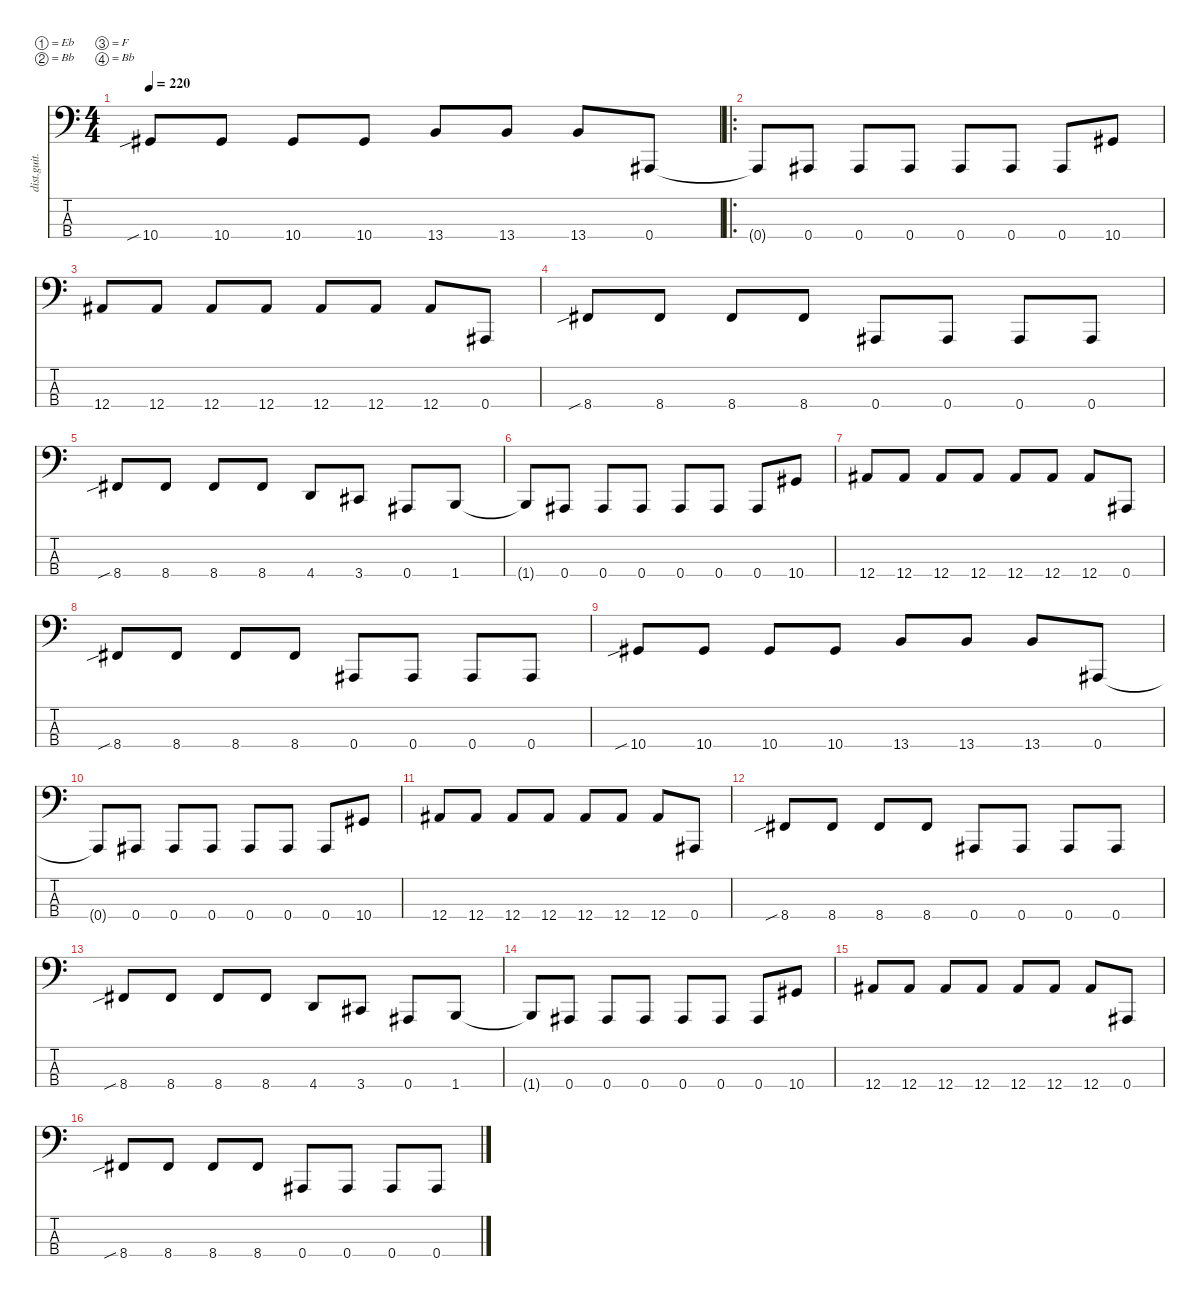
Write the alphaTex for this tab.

\defaultSystemsLayout 4
\hideDynamics
\bracketExtendMode nobrackets
\otherSystemsTrackNameOrientation horizontal
\track ("Bass" "dist.guit.") {instrument electricbasspick}
\staff {score tabs}
\tuning (Eb2 Bb1 F1 Bb0)
\ts (4 4)
\tempo 220
\clef f4
\ks c
10.4{sib acc #}.8{dy mf beam Up} 10.4{acc #}.8{beam Up} 10.4{acc #}.8{beam Up} 10.4{acc #}.8{beam Up} 13.4.8{beam Up} 13.4.8{beam Up} 13.4.8{beam Up} 0.4{acc #}.8{beam Up} |
\ro
0.4{t acc #}.8{beam Up} 0.4{acc #}.8{beam Up} 0.4{acc #}.8{beam Up} 0.4{acc #}.8{beam Up} 0.4{acc #}.8{beam Up} 0.4{acc #}.8{beam Up} 0.4{acc #}.8{beam Up} 10.4{acc #}.8{beam Up} |
12.4{acc #}.8{beam Up} 12.4{acc #}.8{beam Up} 12.4{acc #}.8{beam Up} 12.4{acc #}.8{beam Up} 12.4{acc #}.8{beam Up} 12.4{acc #}.8{beam Up} 12.4{acc #}.8{beam Up} 0.4{acc #}.8{beam Up} |
8.4{sib acc #}.8{beam Up} 8.4{acc #}.8{beam Up} 8.4{acc #}.8{beam Up} 8.4{acc #}.8{beam Up} 0.4{acc #}.8{beam Up} 0.4{acc #}.8{beam Up} 0.4{acc #}.8{beam Up} 0.4{acc #}.8{beam Up} |
8.4{sib acc #}.8{beam Up} 8.4{acc #}.8{beam Up} 8.4{acc #}.8{beam Up} 8.4{acc #}.8{beam Up} 4.4.8{beam Up} 3.4{acc #}.8{beam Up} 0.4{acc #}.8{beam Up} 1.4.8{beam Up} |
1.4{t}.8{beam Up} 0.4{acc #}.8{beam Up} 0.4{acc #}.8{beam Up} 0.4{acc #}.8{beam Up} 0.4{acc #}.8{beam Up} 0.4{acc #}.8{beam Up} 0.4{acc #}.8{beam Up} 10.4{acc #}.8{beam Up} |
12.4{acc #}.8{beam Up} 12.4{acc #}.8{beam Up} 12.4{acc #}.8{beam Up} 12.4{acc #}.8{beam Up} 12.4{acc #}.8{beam Up} 12.4{acc #}.8{beam Up} 12.4{acc #}.8{beam Up} 0.4{acc #}.8{beam Up} |
8.4{sib acc #}.8{beam Up} 8.4{acc #}.8{beam Up} 8.4{acc #}.8{beam Up} 8.4{acc #}.8{beam Up} 0.4{acc #}.8{beam Up} 0.4{acc #}.8{beam Up} 0.4{acc #}.8{beam Up} 0.4{acc #}.8{beam Up} |
10.4{sib acc #}.8{beam Up} 10.4{acc #}.8{beam Up} 10.4{acc #}.8{beam Up} 10.4{acc #}.8{beam Up} 13.4.8{beam Up} 13.4.8{beam Up} 13.4.8{beam Up} 0.4{acc #}.8{beam Up} |
0.4{t acc #}.8{beam Up} 0.4{acc #}.8{beam Up} 0.4{acc #}.8{beam Up} 0.4{acc #}.8{beam Up} 0.4{acc #}.8{beam Up} 0.4{acc #}.8{beam Up} 0.4{acc #}.8{beam Up} 10.4{acc #}.8{beam Up} |
12.4{acc #}.8{beam Up} 12.4{acc #}.8{beam Up} 12.4{acc #}.8{beam Up} 12.4{acc #}.8{beam Up} 12.4{acc #}.8{beam Up} 12.4{acc #}.8{beam Up} 12.4{acc #}.8{beam Up} 0.4{acc #}.8{beam Up} |
8.4{sib acc #}.8{beam Up} 8.4{acc #}.8{beam Up} 8.4{acc #}.8{beam Up} 8.4{acc #}.8{beam Up} 0.4{acc #}.8{beam Up} 0.4{acc #}.8{beam Up} 0.4{acc #}.8{beam Up} 0.4{acc #}.8{beam Up} |
8.4{sib acc #}.8{beam Up} 8.4{acc #}.8{beam Up} 8.4{acc #}.8{beam Up} 8.4{acc #}.8{beam Up} 4.4.8{beam Up} 3.4{acc #}.8{beam Up} 0.4{acc #}.8{beam Up} 1.4.8{beam Up} |
1.4{t}.8{beam Up} 0.4{acc #}.8{beam Up} 0.4{acc #}.8{beam Up} 0.4{acc #}.8{beam Up} 0.4{acc #}.8{beam Up} 0.4{acc #}.8{beam Up} 0.4{acc #}.8{beam Up} 10.4{acc #}.8{beam Up} |
12.4{acc #}.8{beam Up} 12.4{acc #}.8{beam Up} 12.4{acc #}.8{beam Up} 12.4{acc #}.8{beam Up} 12.4{acc #}.8{beam Up} 12.4{acc #}.8{beam Up} 12.4{acc #}.8{beam Up} 0.4{acc #}.8{beam Up} |
8.4{sib acc #}.8{beam Up} 8.4{acc #}.8{beam Up} 8.4{acc #}.8{beam Up} 8.4{acc #}.8{beam Up} 0.4{acc #}.8{beam Up} 0.4{acc #}.8{beam Up} 0.4{acc #}.8{beam Up} 0.4{acc #}.8{beam Up}
